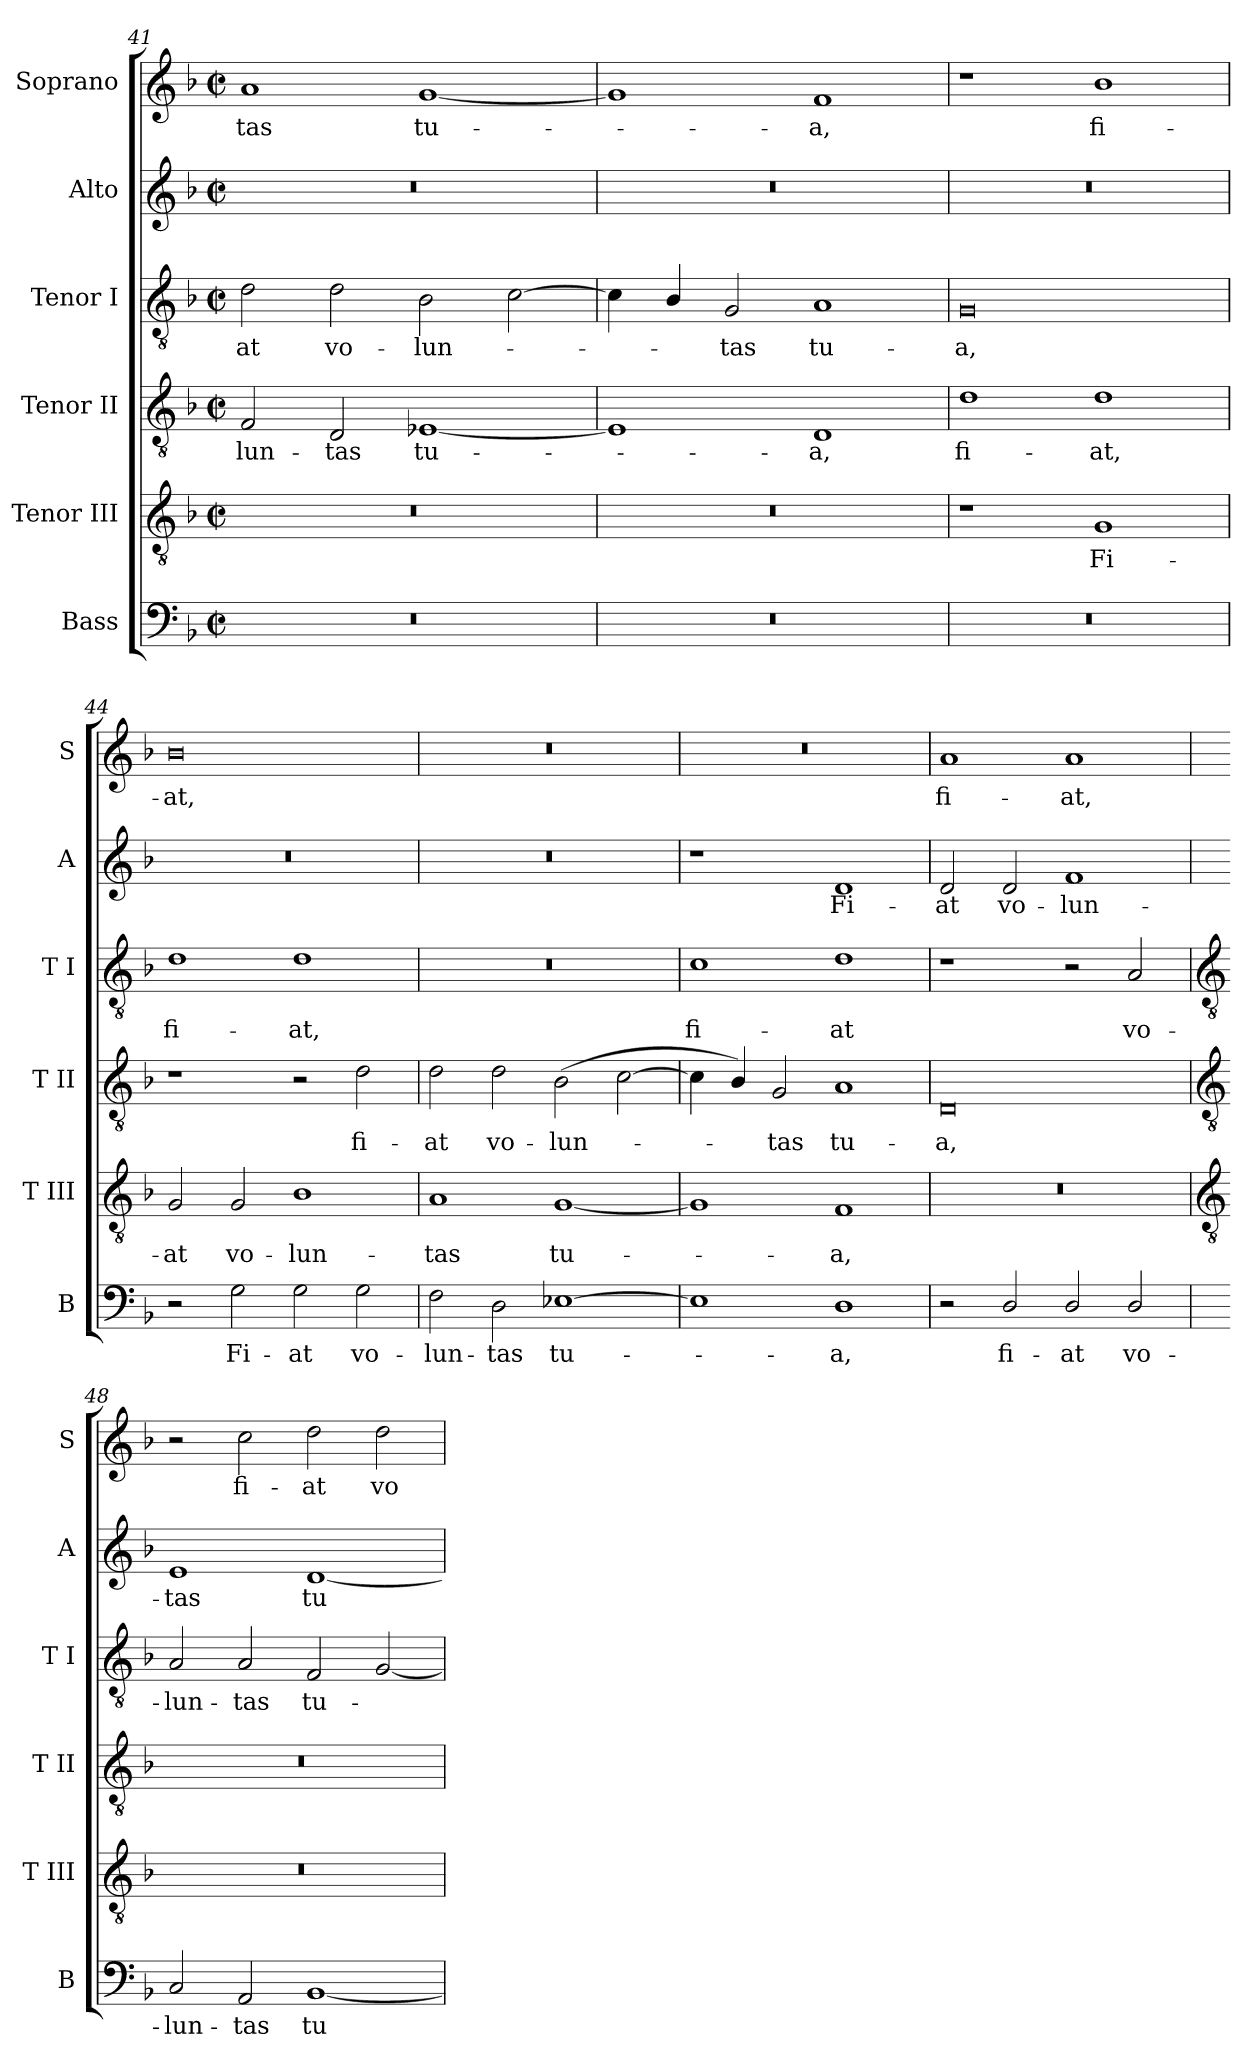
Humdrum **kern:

**kern	**text	**kern	**text	**kern	**text	**kern	**text	**kern	**text	**kern	**text
*part6	*part6	*part5	*part5	*part4	*part4	*part3	*part3	*part2	*part2	*part1	*part1
*staff6	*staff6	*staff5	*staff5	*staff4	*staff4	*staff3	*staff3	*staff2	*staff2	*staff1	*staff1
*I"Bass	*	*I"Tenor III	*	*I"Tenor II	*	*I"Tenor I	*	*I"Alto	*	*I"Soprano	*
*I'B	*	*I'T III	*	*I'T II	*	*I'T I	*	*I'A	*	*I'S	*
!!LO:LB:g=z
*clefF4	*	*clefGv2	*	*clefGv2	*	*clefGv2	*	*clefG2	*	*clefG2	*
*k[b-]	*	*k[b-]	*	*k[b-]	*	*k[b-]	*	*k[b-]	*	*k[b-]	*
*F:	*	*F:	*	*F:	*	*F:	*	*F:	*	*F:	*
*M4/2	*	*M4/2	*	*M4/2	*	*M4/2	*	*M4/2	*	*M4/2	*
*met(c|)	*	*met(c|)	*	*met(c|)	*	*met(c|)	*	*met(c|)	*	*met(c|)	*
=41	=41	=41	=41	=41	=41	=41	=41	=41	=41	=41	=41
!	!	!	!	!	!LO:LY:b	!	!LO:LY:b	!	!	!	!LO:LY:b
0r	.	0r	.	2F	-lun-	2d	-at	0r	.	1a	-tas
!	!	!	!	!	!LO:LY:b	!	!LO:LY:b	!	!	!	!
.	.	.	.	2D	-tas	2d	vo-	.	.	.	.
!	!	!	!	!	!LO:LY:b	!	!LO:LY:b	!	!	!	!LO:LY:b
.	.	.	.	[1E-X	tu-	2B-	-lun-	.	.	[1g	tu-
.	.	.	.	.	.	[2c	.	.	.	.	.
=42	=42	=42	=42	=42	=42	=42	=42	=42	=42	=42	=42
0r	.	0r	.	1E-]	.	4c]	.	0r	.	1g]	.
.	.	.	.	.	.	4B-/	.	.	.	.	.
!	!	!	!	!	!	!	!LO:LY:b	!	!	!	!
.	.	.	.	.	.	2G	tas	.	.	.	.
!	!	!	!	!	!LO:LY:b	!	!LO:LY:b	!	!	!	!LO:LY:b
.	.	.	.	1D	a,	1A	tu-	.	.	1f	a,
=43	=43	=43	=43	=43	=43	=43	=43	=43	=43	=43	=43
!	!	!	!	!	!LO:LY:b	!	!LO:LY:b	!	!	!	!
0r	.	1r	.	1d	fi-	0G	-a,	0r	.	1r	.
!	!	!	!LO:LY:b	!	!LO:LY:b	!	!	!	!	!	!LO:LY:b
.	.	1G	Fi-	1d	-at,	.	.	.	.	1b-	fi-
=44	=44	=44	=44	=44	=44	=44	=44	=44	=44	=44	=44
!	!	!	!LO:LY:b	!	!	!	!LO:LY:b	!	!	!	!LO:LY:b
2r	.	2G	-at	1r	.	1d	fi-	0r	.	0b-	-at,
!	!LO:LY:b	!	!LO:LY:b	!	!	!	!	!	!	!	!
2G	Fi-	2G	vo-	.	.	.	.	.	.	.	.
!	!LO:LY:b	!	!LO:LY:b	!	!	!	!LO:LY:b	!	!	!	!
2G	-at	1B-	-lun-	2r	.	1d	-at,	.	.	.	.
!	!LO:LY:b	!	!	!	!LO:LY:b	!	!	!	!	!	!
2G	vo-	.	.	2d	fi-	.	.	.	.	.	.
=45	=45	=45	=45	=45	=45	=45	=45	=45	=45	=45	=45
!	!LO:LY:b	!	!LO:LY:b	!	!LO:LY:b	!	!	!	!	!	!
2F	-lun-	1A	-tas	2d	-at	0r	.	0r	.	0r	.
!	!LO:LY:b	!	!	!	!LO:LY:b	!	!	!	!	!	!
2D	-tas	.	.	2d	vo-	.	.	.	.	.	.
!	!LO:LY:b	!	!LO:LY:b	!	!LO:LY:b	!	!	!	!	!	!
[1E-X	tu-	[1G	tu-	(>2B-	-lun-	.	.	.	.	.	.
.	.	.	.	[2c	.	.	.	.	.	.	.
=46	=46	=46	=46	=46	=46	=46	=46	=46	=46	=46	=46
!	!	!	!	!	!	!	!LO:LY:b	!	!	!	!
1E-]	.	1G]	.	4c]	.	1c	fi-	1r	.	0r	.
.	.	.	.	4B-/)	.	.	.	.	.	.	.
!	!	!	!	!	!LO:LY:b	!	!	!	!	!	!
.	.	.	.	2G	tas	.	.	.	.	.	.
!	!LO:LY:b	!	!LO:LY:b	!	!LO:LY:b	!	!LO:LY:b	!	!LO:LY:b	!	!
1D	a,	1F	a,	1A	tu-	1d	-at	1d	Fi-	.	.
=47	=47	=47	=47	=47	=47	=47	=47	=47	=47	=47	=47
!	!	!	!	!	!LO:LY:b	!	!	!	!LO:LY:b	!	!LO:LY:b
2r	.	0r	.	0D	-a,	1r	.	2d	-at	1a	fi-
!	!LO:LY:b	!	!	!	!	!	!	!	!LO:LY:b	!	!
2D/	fi-	.	.	.	.	.	.	2d	vo-	.	.
!	!LO:LY:b	!	!	!	!	!	!	!	!LO:LY:b	!	!LO:LY:b
2D/	-at	.	.	.	.	2r	.	1f	-lun-	1a	-at,
!	!LO:LY:b	!	!	!	!	!	!LO:LY:b	!	!	!	!
2D/	vo-	.	.	.	.	2A	vo-	.	.	.	.
!!LO:LB:g=z
=48	=48	=48	=48	=48	=48	=48	=48	=48	=48	=48	=48
*	*	*clefGv2	*	*clefGv2	*	*clefGv2	*	*	*	*	*
!	!LO:LY:b	!	!	!	!	!	!LO:LY:b	!	!LO:LY:b	!	!
2C	-lun-	0r	.	0r	.	2A	-lun-	1e	-tas	2r	.
!	!LO:LY:b	!	!	!	!	!	!LO:LY:b	!	!	!	!LO:LY:b
2AA	-tas	.	.	.	.	2A	-tas	.	.	2cc	fi-
!	!LO:LY:b	!	!	!	!	!	!LO:LY:b	!	!LO:LY:b	!	!LO:LY:b
[1BB-	tu-	.	.	.	.	2F	tu-	[1d	tu-	2dd	-at
!	!	!	!	!	!	!	!	!	!	!	!LO:LY:b
.	.	.	.	.	.	[2G	.	.	.	2dd	vo-
=	=	=	=	=	=	=	=	=	=	=	=
*-	*-	*-	*-	*-	*-	*-	*-	*-	*-	*-	*-
